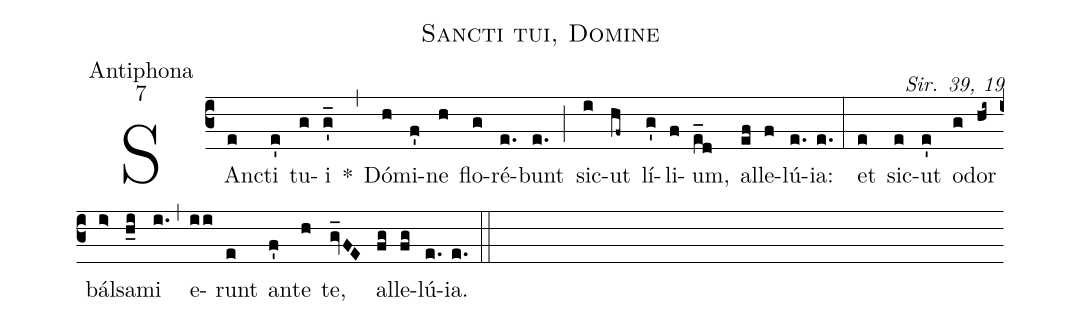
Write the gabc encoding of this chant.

name: Sancti tui, Domine;
office-part: Antiphona;
mode: 7;
commentary: Sir. 39, 19;
%%
(c3)
SAnc(e)ti(e') tu(g)i(g'_) *(,)
Dó(h)mi(f')ne(h) flo(g)ré(e.)bunt(e.) (;)
sic(i)ut(hf~) lí(g')li(f)um,(e_d) al(ef)le(f)lú(e.)ia:(e.) (:)
et(e) sic(e)ut(e') o(g)dor(hi~) bál(i>)sa(h_i)mi(i.) (,)
e(ii)runt(e) an(f')te(h) te,(gv_FE) al(fg)le(fg)lú(e.)ia.(e.) (::)
